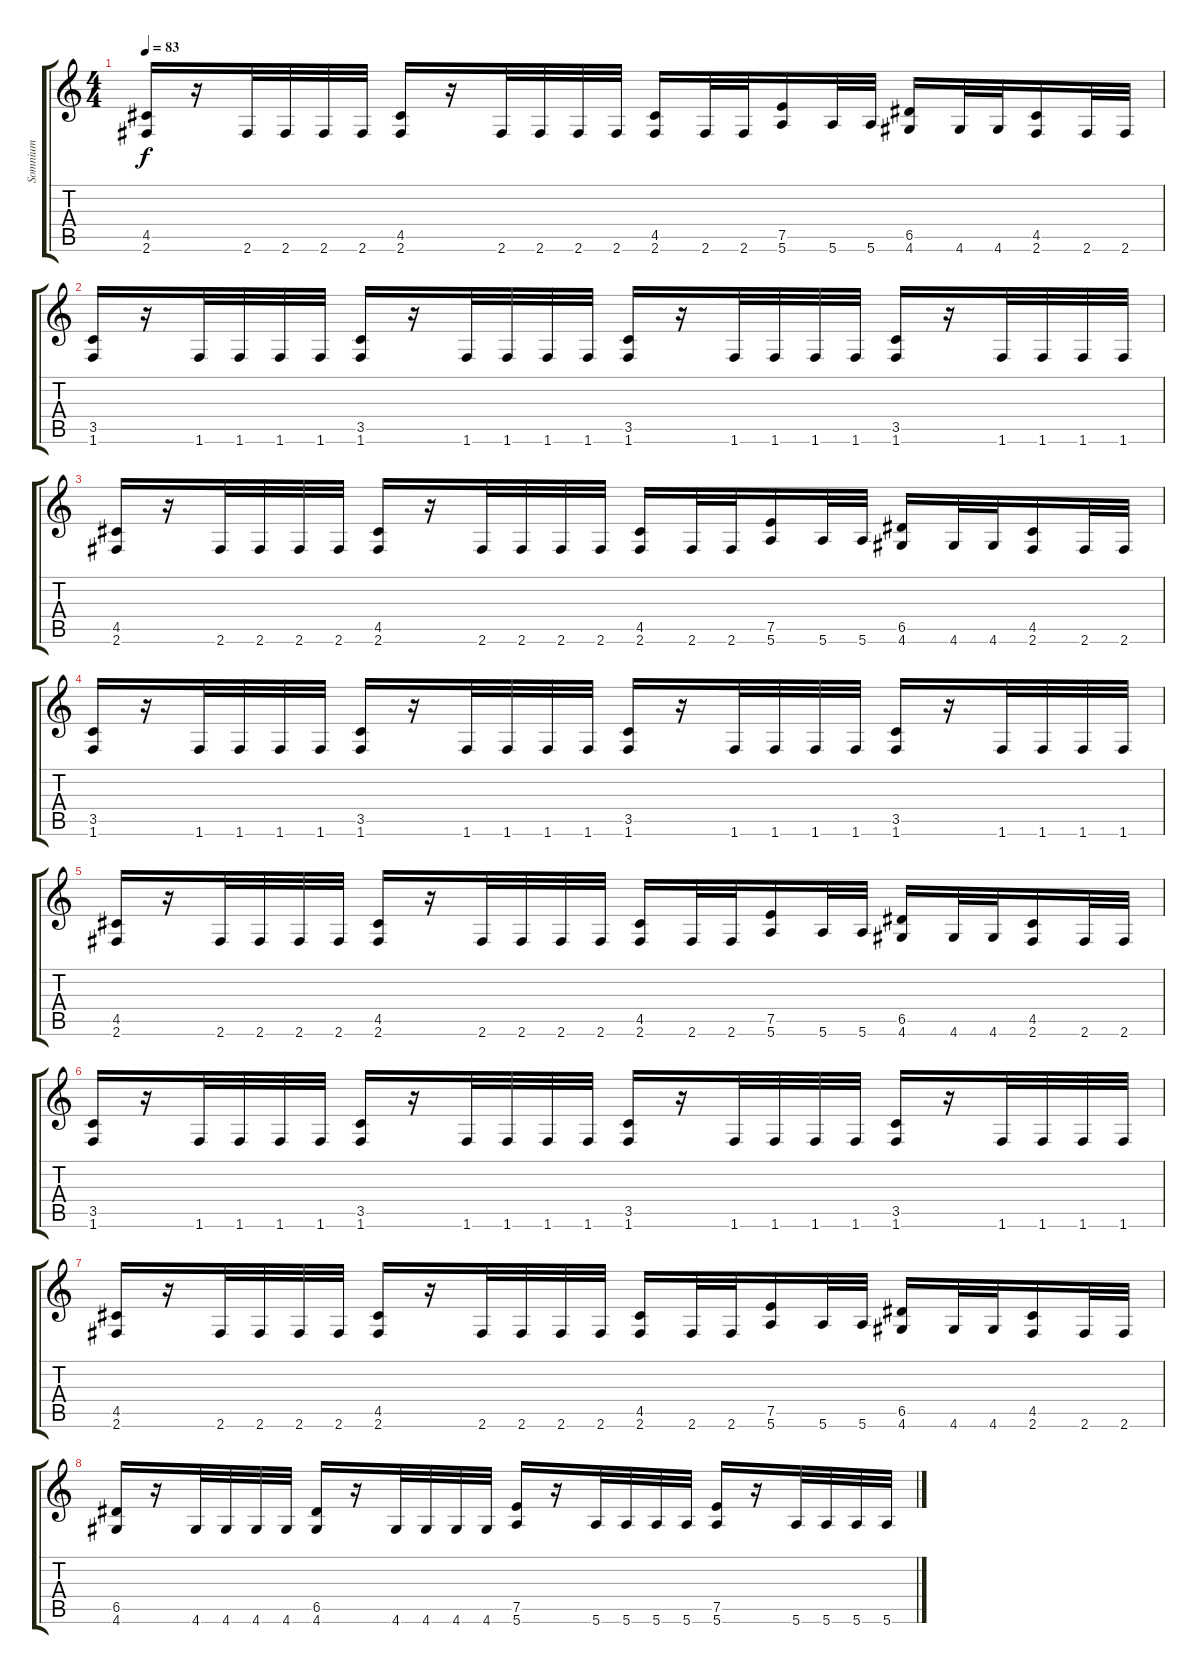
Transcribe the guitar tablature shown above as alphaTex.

\track ("Somnium" "Somnium") {instrument distortionguitar}
\staff {score tabs}
\tuning (E4 B3 G3 D3 A2 E2) {hide}
\ts (4 4)
\tempo 83
\clef g2
\ks c
(4.5 2.6).16{dy f} r.16 2.6.32 2.6.32 2.6.32 2.6.32 (4.5 2.6).16 r.16 2.6.32 2.6.32 2.6.32 2.6.32 (4.5 2.6).16 2.6.32 2.6.32 (7.5 5.6).16 5.6.32 5.6.32 (6.5 4.6).16 4.6.32 4.6.32 (4.5 2.6).16 2.6.32 2.6.32 |
(3.5 1.6).16 r.16 1.6.32 1.6.32 1.6.32 1.6.32 (3.5 1.6).16 r.16 1.6.32 1.6.32 1.6.32 1.6.32 (3.5 1.6).16 r.16 1.6.32 1.6.32 1.6.32 1.6.32 (3.5 1.6).16 r.16 1.6.32 1.6.32 1.6.32 1.6.32 |
(4.5 2.6).16 r.16 2.6.32 2.6.32 2.6.32 2.6.32 (4.5 2.6).16 r.16 2.6.32 2.6.32 2.6.32 2.6.32 (4.5 2.6).16 2.6.32 2.6.32 (7.5 5.6).16 5.6.32 5.6.32 (6.5 4.6).16 4.6.32 4.6.32 (4.5 2.6).16 2.6.32 2.6.32 |
(3.5 1.6).16 r.16 1.6.32 1.6.32 1.6.32 1.6.32 (3.5 1.6).16 r.16 1.6.32 1.6.32 1.6.32 1.6.32 (3.5 1.6).16 r.16 1.6.32 1.6.32 1.6.32 1.6.32 (3.5 1.6).16 r.16 1.6.32 1.6.32 1.6.32 1.6.32 |
(4.5 2.6).16 r.16 2.6.32 2.6.32 2.6.32 2.6.32 (4.5 2.6).16 r.16 2.6.32 2.6.32 2.6.32 2.6.32 (4.5 2.6).16 2.6.32 2.6.32 (7.5 5.6).16 5.6.32 5.6.32 (6.5 4.6).16 4.6.32 4.6.32 (4.5 2.6).16 2.6.32 2.6.32 |
(3.5 1.6).16 r.16 1.6.32 1.6.32 1.6.32 1.6.32 (3.5 1.6).16 r.16 1.6.32 1.6.32 1.6.32 1.6.32 (3.5 1.6).16 r.16 1.6.32 1.6.32 1.6.32 1.6.32 (3.5 1.6).16 r.16 1.6.32 1.6.32 1.6.32 1.6.32 |
(4.5 2.6).16 r.16 2.6.32 2.6.32 2.6.32 2.6.32 (4.5 2.6).16 r.16 2.6.32 2.6.32 2.6.32 2.6.32 (4.5 2.6).16 2.6.32 2.6.32 (7.5 5.6).16 5.6.32 5.6.32 (6.5 4.6).16 4.6.32 4.6.32 (4.5 2.6).16 2.6.32 2.6.32 |
(6.5 4.6).16 r.16 4.6.32 4.6.32 4.6.32 4.6.32 (6.5 4.6).16 r.16 4.6.32 4.6.32 4.6.32 4.6.32 (7.5 5.6).16 r.16 5.6.32 5.6.32 5.6.32 5.6.32 (7.5 5.6).16 r.16 5.6.32 5.6.32 5.6.32 5.6.32
